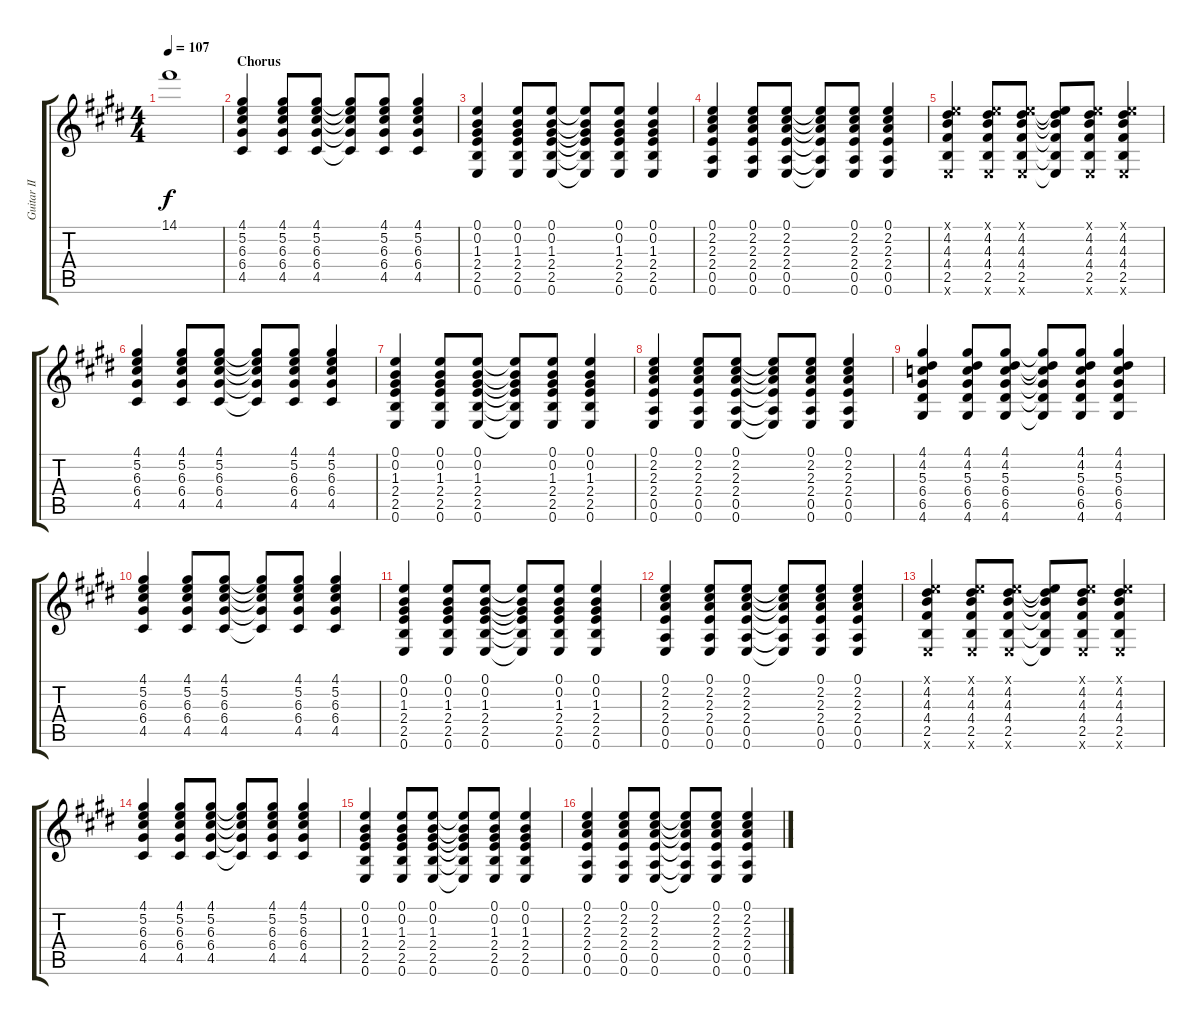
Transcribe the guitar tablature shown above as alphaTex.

\track ("Guitar II" "Guitar II") {instrument distortionguitar}
\staff {score tabs}
\tuning (E4 B3 G3 D3 A2 E2) {hide}
\ts (4 4)
\tempo 107
\clef g2
\ks c#minor
14.1.1{dy f} |
\section ("" "Chorus")
(4.1 5.2 6.3 6.4 4.5).4{volume 11 balance 11} (4.1 5.2 6.3 6.4 4.5).8 (4.1 5.2 6.3 6.4 4.5).8 (4.1{t} 5.2{t} 6.3{t} 6.4{t} 4.5{t}).8 (4.1 5.2 6.3 6.4 4.5).8 (4.1 5.2 6.3 6.4 4.5).4 |
(0.1 0.2 1.3 2.4 2.5 0.6).4 (0.1 0.2 1.3 2.4 2.5 0.6).8 (0.1 0.2 1.3 2.4 2.5 0.6).8 (0.1{t} 0.2{t} 1.3{t} 2.4{t} 2.5{t} 0.6{t}).8 (0.1 0.2 1.3 2.4 2.5 0.6).8 (0.1 0.2 1.3 2.4 2.5 0.6).4 |
(0.1 2.2 2.3 2.4 0.5 0.6).4 (0.1 2.2 2.3 2.4 0.5 0.6).8 (0.1 2.2 2.3 2.4 0.5 0.6).8 (0.1{t} 2.2{t} 2.3{t} 2.4{t} 0.5{t} 0.6{t}).8 (0.1 2.2 2.3 2.4 0.5 0.6).8 (0.1 2.2 2.3 2.4 0.5 0.6).4 |
(0.1{x} 4.2 4.3 4.4 2.5 0.6{x}).4 (0.1{x} 4.2 4.3 4.4 2.5 0.6{x}).8 (0.1{x} 4.2 4.3 4.4 2.5 0.6{x}).8 (0.1{t} 4.2{t} 4.3{t} 4.4{t} 2.5{t} 0.6{t}).8 (0.1{x} 4.2 4.3 4.4 2.5 0.6{x}).8 (0.1{x} 4.2 4.3 4.4 2.5 0.6{x}).4 |
(4.1 5.2 6.3 6.4 4.5).4 (4.1 5.2 6.3 6.4 4.5).8 (4.1 5.2 6.3 6.4 4.5).8 (4.1{t} 5.2{t} 6.3{t} 6.4{t} 4.5{t}).8 (4.1 5.2 6.3 6.4 4.5).8 (4.1 5.2 6.3 6.4 4.5).4 |
(0.1 0.2 1.3 2.4 2.5 0.6).4 (0.1 0.2 1.3 2.4 2.5 0.6).8 (0.1 0.2 1.3 2.4 2.5 0.6).8 (0.1{t} 0.2{t} 1.3{t} 2.4{t} 2.5{t} 0.6{t}).8 (0.1 0.2 1.3 2.4 2.5 0.6).8 (0.1 0.2 1.3 2.4 2.5 0.6).4 |
(0.1 2.2 2.3 2.4 0.5 0.6).4 (0.1 2.2 2.3 2.4 0.5 0.6).8 (0.1 2.2 2.3 2.4 0.5 0.6).8 (0.1{t} 2.2{t} 2.3{t} 2.4{t} 0.5{t} 0.6{t}).8 (0.1 2.2 2.3 2.4 0.5 0.6).8 (0.1 2.2 2.3 2.4 0.5 0.6).4 |
(4.1 4.2 5.3 6.4 6.5 4.6).4 (4.1 4.2 5.3 6.4 6.5 4.6).8 (4.1 4.2 5.3 6.4 6.5 4.6).8 (4.1{t} 4.2{t} 5.3{t} 6.4{t} 6.5{t} 4.6{t}).8 (4.1 4.2 5.3 6.4 6.5 4.6).8 (4.1 4.2 5.3 6.4 6.5 4.6).4 |
(4.1 5.2 6.3 6.4 4.5).4 (4.1 5.2 6.3 6.4 4.5).8 (4.1 5.2 6.3 6.4 4.5).8 (4.1{t} 5.2{t} 6.3{t} 6.4{t} 4.5{t}).8 (4.1 5.2 6.3 6.4 4.5).8 (4.1 5.2 6.3 6.4 4.5).4 |
(0.1 0.2 1.3 2.4 2.5 0.6).4 (0.1 0.2 1.3 2.4 2.5 0.6).8 (0.1 0.2 1.3 2.4 2.5 0.6).8 (0.1{t} 0.2{t} 1.3{t} 2.4{t} 2.5{t} 0.6{t}).8 (0.1 0.2 1.3 2.4 2.5 0.6).8 (0.1 0.2 1.3 2.4 2.5 0.6).4 |
(0.1 2.2 2.3 2.4 0.5 0.6).4 (0.1 2.2 2.3 2.4 0.5 0.6).8 (0.1 2.2 2.3 2.4 0.5 0.6).8 (0.1{t} 2.2{t} 2.3{t} 2.4{t} 0.5{t} 0.6{t}).8 (0.1 2.2 2.3 2.4 0.5 0.6).8 (0.1 2.2 2.3 2.4 0.5 0.6).4 |
(0.1{x} 4.2 4.3 4.4 2.5 0.6{x}).4 (0.1{x} 4.2 4.3 4.4 2.5 0.6{x}).8 (0.1{x} 4.2 4.3 4.4 2.5 0.6{x}).8 (0.1{t} 4.2{t} 4.3{t} 4.4{t} 2.5{t} 0.6{t}).8 (0.1{x} 4.2 4.3 4.4 2.5 0.6{x}).8 (0.1{x} 4.2 4.3 4.4 2.5 0.6{x}).4 |
(4.1 5.2 6.3 6.4 4.5).4 (4.1 5.2 6.3 6.4 4.5).8 (4.1 5.2 6.3 6.4 4.5).8 (4.1{t} 5.2{t} 6.3{t} 6.4{t} 4.5{t}).8 (4.1 5.2 6.3 6.4 4.5).8 (4.1 5.2 6.3 6.4 4.5).4 |
(0.1 0.2 1.3 2.4 2.5 0.6).4 (0.1 0.2 1.3 2.4 2.5 0.6).8 (0.1 0.2 1.3 2.4 2.5 0.6).8 (0.1{t} 0.2{t} 1.3{t} 2.4{t} 2.5{t} 0.6{t}).8 (0.1 0.2 1.3 2.4 2.5 0.6).8 (0.1 0.2 1.3 2.4 2.5 0.6).4 |
(0.1 2.2 2.3 2.4 0.5 0.6).4 (0.1 2.2 2.3 2.4 0.5 0.6).8 (0.1 2.2 2.3 2.4 0.5 0.6).8 (0.1{t} 2.2{t} 2.3{t} 2.4{t} 0.5{t} 0.6{t}).8 (0.1 2.2 2.3 2.4 0.5 0.6).8 (0.1 2.2 2.3 2.4 0.5 0.6).4
